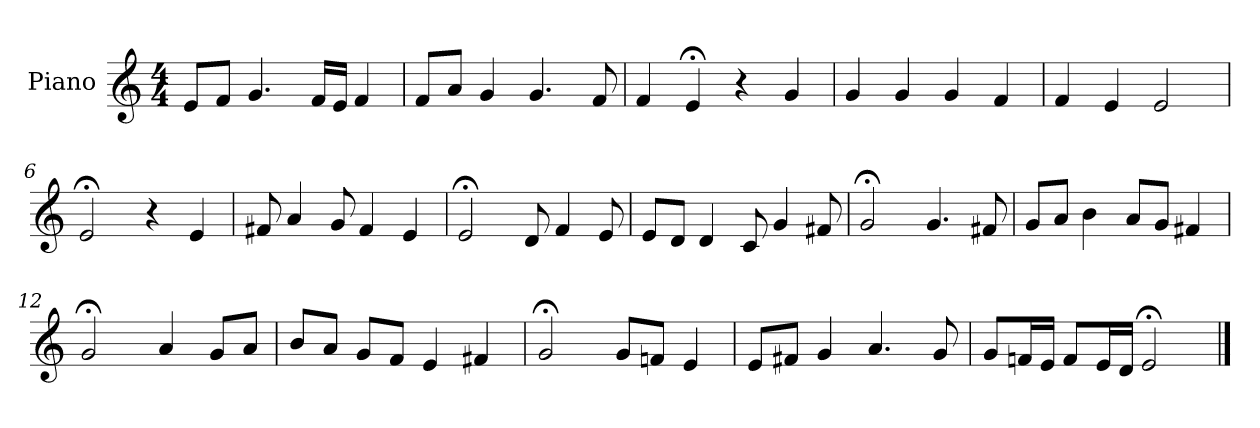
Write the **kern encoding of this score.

**kern
*part1
*staff1
*I"Piano
*I'Pno
*clefG2
*k[]
*M4/4
=1
8e/L
8f/J
4.g/
16f/LL
16e/JJ
4f/
=2
8f/L
8a/J
4g/
4.g/
8f/
=3
4f/
4e;</
4r
4g/
=4
4g/
4g/
4g/
4f/
=5
4f/
4e/
2e/
=6
2e;</
4r
4e/
=7
8f#X/
4a/
8g/
4f#/
4e/
=8
2e;</
8d/
4f/
8e/
=9
8e/L
8d/J
4d/
8c/
4g/
8f#X/
=10
2g;</
4.g/
8f#X/
=11
8g/L
8a/J
4b\
8a/L
8g/J
4f#X/
=12
2g;</
4a/
8g/L
8a/J
=13
8b/L
8a/J
8g/L
8f/J
4e/
4f#X/
=14
2g;</
8g/L
8fn/J
4e/
=15
8e/L
8f#X/J
4g/
4.a/
8g/
=16
8g/L
16fn/L
16e/JJ
8f/L
16e/L
16d/JJ
2e;</
==
*-
